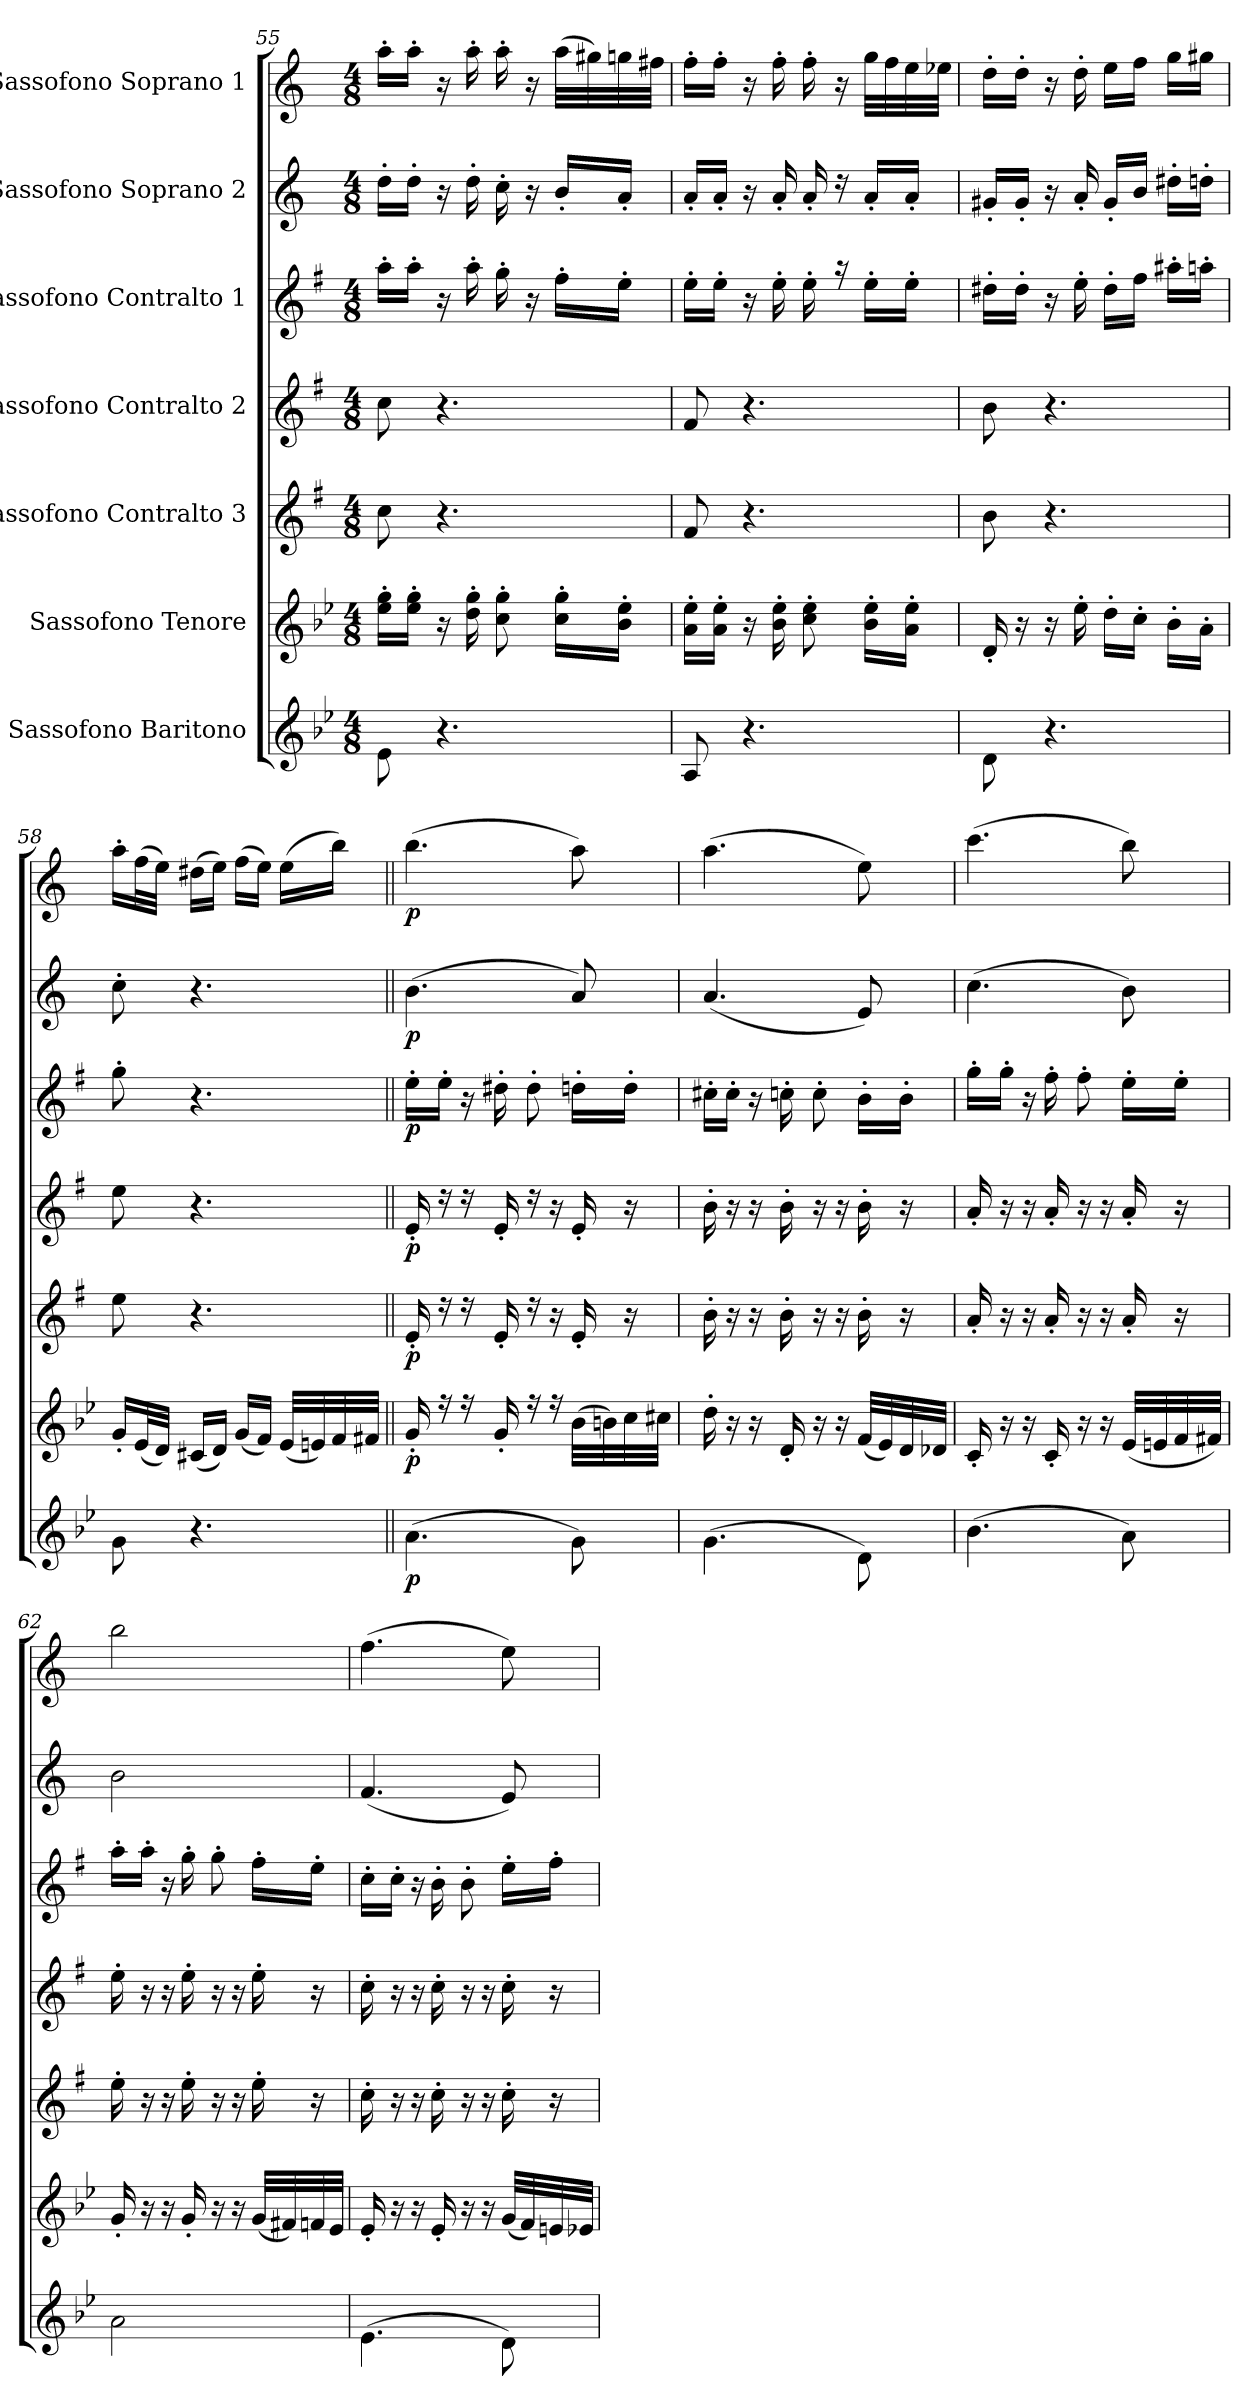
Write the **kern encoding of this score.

**kern	**dynam	**kern	**dynam	**kern	**dynam	**kern	**dynam	**kern	**dynam	**kern	**dynam	**kern	**dynam
*part7	*part7	*part6	*part6	*part5	*part5	*part4	*part4	*part3	*part3	*part2	*part2	*part1	*part1
*staff7	*staff7	*staff6	*staff6	*staff5	*staff5	*staff4	*staff4	*staff3	*staff3	*staff2	*staff2	*staff1	*staff1
*I"Sassofono Baritono	*	*I"Sassofono Tenore	*	*I"Sassofono Contralto 3	*	*I"Sassofono Contralto 2	*	*I"Sassofono Contralto 1	*	*I"Sassofono Soprano 2	*	*I"Sassofono Soprano 1	*
!!LO:PB:g=z
*clefG2	*	*clefG2	*	*clefG2	*	*clefG2	*	*clefG2	*	*clefG2	*	*clefG2	*
*ITrd12c21	*	*ITrd8c14	*	*ITrd5c9	*	*ITrd5c9	*	*ITrd5c9	*	*ITrd1c2	*	*ITrd1c2	*
*k[b-e-]	*	*k[b-e-]	*	*k[b-e-]	*	*k[b-e-]	*	*k[b-e-]	*	*k[b-e-]	*	*k[b-e-]	*
*M4/8	*	*M4/8	*	*M4/8	*	*M4/8	*	*M4/8	*	*M4/8	*	*M4/8	*
=55	=55	=55	=55	=55	=55	=55	=55	=55	=55	=55	=55	=55	=55
8E-\	.	16e-\' 16g\'LL	.	8e-\	.	8e-\	.	16cc'\LL	.	16cc'\LL	.	16gg'\LL	.
.	.	16e-\' 16g\'JJ	.	.	.	.	.	16cc'\JJ	.	16cc'\JJ	.	16gg'\JJ	.
4.r	.	16r	.	4.r	.	4.r	.	16r	.	16r	.	16r	.
.	.	16d\' 16g\'	.	.	.	.	.	16cc'\	.	16cc'\	.	16gg'\	.
.	.	8c\' 8g\'	.	.	.	.	.	16b-'\	.	16b-'\	.	16gg'\	.
.	.	.	.	.	.	.	.	16r	.	16r	.	16r	.
.	.	16c\' 16g\'LL	.	.	.	.	.	16a'\LL	.	16a'/LL	.	(>32gg\LLL	.
.	.	.	.	.	.	.	.	.	.	.	.	32ff#X\)	.
.	.	16B-\' 16e-\'JJ	.	.	.	.	.	16g'\JJ	.	16g'/JJ	.	32ffn\	.
.	.	.	.	.	.	.	.	.	.	.	.	32een\JJJ	.
=56	=56	=56	=56	=56	=56	=56	=56	=56	=56	=56	=56	=56	=56
8AA/	.	16A\' 16e-\'LL	.	8A/	.	8A/	.	16g'\LL	.	16g'/LL	.	16ee-'\LL	.
.	.	16A\' 16e-\'JJ	.	.	.	.	.	16g'\JJ	.	16g'/JJ	.	16ee-'\JJ	.
4.r	.	16r	.	4.r	.	4.r	.	16r	.	16r	.	16r	.
.	.	16B-\' 16e-\'	.	.	.	.	.	16g'\	.	16g'/	.	16ee-'\	.
.	.	8c\' 8e-\'	.	.	.	.	.	16g'\	.	16g'/	.	16ee-'\	.
.	.	.	.	.	.	.	.	16raa	.	16rdd	.	16r	.
.	.	16B-\' 16e-\'LL	.	.	.	.	.	16g'\LL	.	16g'/LL	.	32ff\LLL	.
.	.	.	.	.	.	.	.	.	.	.	.	32ee-\	.
.	.	16A\' 16e-\'JJ	.	.	.	.	.	16g'\JJ	.	16g'/JJ	.	32dd\	.
.	.	.	.	.	.	.	.	.	.	.	.	32dd-X\JJJ	.
=57	=57	=57	=57	=57	=57	=57	=57	=57	=57	=57	=57	=57	=57
8D\	.	16D'/	.	8d\	.	8d\	.	16f#X'\LL	.	16f#X'/LL	.	16cc'\LL	.
.	.	16r	.	.	.	.	.	16f#'\JJ	.	16f#'/JJ	.	16cc'\JJ	.
4.r	.	16r	.	4.r	.	4.r	.	16r	.	16r	.	16r	.
.	.	16e-'\	.	.	.	.	.	16g'\	.	16g'/	.	16cc'\	.
.	.	16d'\LL	.	.	.	.	.	16f#'\LL	.	16f#'/LL	.	16dd\LL	.
.	.	16c'\JJ	.	.	.	.	.	16a\JJ	.	16a/JJ	.	16ee-\JJ	.
.	.	16B-'\LL	.	.	.	.	.	16cc#X'\LL	.	16cc#X'\LL	.	16ff\LL	.
.	.	16A'\JJ	.	.	.	.	.	16ccn'\JJ	.	16ccn'\JJ	.	16ff#X\JJ	.
=58	=58	=58	=58	=58	=58	=58	=58	=58	=58	=58	=58	=58	=58
8G\	.	16G'/LL	.	8g\	.	8g\	.	8b-'\	.	8b-'\	.	16gg'\LL	.
.	.	(32E-/L	.	.	.	.	.	.	.	.	.	(>32ee-\L	.
.	.	32D/JJJ)	.	.	.	.	.	.	.	.	.	32dd\JJJ)	.
4.r	.	(16C#X/LL	.	4.r	.	4.r	.	4.r	.	4.r	.	(>16cc#X\LL	.
.	.	16D/JJ)	.	.	.	.	.	.	.	.	.	16dd\JJ)	.
.	.	(16G/LL	.	.	.	.	.	.	.	.	.	(>16ee-\LL	.
.	.	16F/JJ)	.	.	.	.	.	.	.	.	.	16dd\JJ)	.
.	.	(32E-/LLL	.	.	.	.	.	.	.	.	.	(>16dd\LL	.
.	.	32En/)	.	.	.	.	.	.	.	.	.	.	.
.	.	32F/	.	.	.	.	.	.	.	.	.	16aa\JJ)	.
.	.	32F#X/JJJ	.	.	.	.	.	.	.	.	.	.	.
!!LO:PB:g=z
=59||	=59||	=59||	=59||	=59||	=59||	=59||	=59||	=59||	=59||	=59||	=59||	=59||	=59||
!	!LO:DY:b	!	!LO:DY:b	!	!LO:DY:b	!	!LO:DY:b	!	!LO:DY:b	!	!LO:DY:b	!	!LO:DY:b
(>4.A\	p	16G'/	p	16G'/	p	16G'/	p	16g'\LL	p	(>4.a\	p	(>4.aa\	p
.	.	16rff	.	16rdd	.	16rdd	.	16g'\JJ	.	.	.	.	.
.	.	16rff	.	16rdd	.	16rdd	.	16r	.	.	.	.	.
.	.	16G'/	.	16G'/	.	16G'/	.	16f#X'\	.	.	.	.	.
.	.	16rff	.	16rdd	.	16rdd	.	8f#'\	.	.	.	.	.
.	.	16rff	.	16r	.	16r	.	.	.	.	.	.	.
8G\)	.	(>32B-\LLL	.	16G'/	.	16G'/	.	16fn'\LL	.	8g/)	.	8gg\)	.
.	.	32Bn\)	.	.	.	.	.	.	.	.	.	.	.
.	.	32c\	.	16r	.	16r	.	16f'\JJ	.	.	.	.	.
.	.	32c#X\JJJ	.	.	.	.	.	.	.	.	.	.	.
=60	=60	=60	=60	=60	=60	=60	=60	=60	=60	=60	=60	=60	=60
(>4.G\	.	16d'\	.	16d'\	.	16d'\	.	16en'\LL	.	(4.g/	.	(>4.gg\	.
.	.	16r	.	16r	.	16r	.	16e'\JJ	.	.	.	.	.
.	.	16r	.	16r	.	16r	.	16r	.	.	.	.	.
.	.	16D'/	.	16d'\	.	16d'\	.	16e-X'\	.	.	.	.	.
.	.	16r	.	16r	.	16r	.	8e-'\	.	.	.	.	.
.	.	16r	.	16r	.	16r	.	.	.	.	.	.	.
8D\)	.	(32F/LLL	.	16d'\	.	16d'\	.	16d'\LL	.	8d/)	.	8dd\)	.
.	.	32E-/)	.	.	.	.	.	.	.	.	.	.	.
.	.	32D/	.	16r	.	16r	.	16d'\JJ	.	.	.	.	.
.	.	32D-X/JJJ	.	.	.	.	.	.	.	.	.	.	.
!!LO:PB:g=z
=61	=61	=61	=61	=61	=61	=61	=61	=61	=61	=61	=61	=61	=61
(>4.B-\	.	16C'/	.	16c'/	.	16c'/	.	16b-'\LL	.	(>4.b-\	.	(>4.bb-\	.
.	.	16r	.	16r	.	16r	.	16b-'\JJ	.	.	.	.	.
.	.	16r	.	16r	.	16r	.	16r	.	.	.	.	.
.	.	16C'/	.	16c'/	.	16c'/	.	16a'\	.	.	.	.	.
.	.	16r	.	16r	.	16r	.	8a'\	.	.	.	.	.
.	.	16r	.	16r	.	16r	.	.	.	.	.	.	.
8A\)	.	(32E-/LLL	.	16c'/	.	16c'/	.	16g'\LL	.	8a\)	.	8aa\)	.
.	.	32En/	.	.	.	.	.	.	.	.	.	.	.
.	.	32F/	.	16r	.	16r	.	16g'\JJ	.	.	.	.	.
.	.	32F#X/JJJ)	.	.	.	.	.	.	.	.	.	.	.
=62	=62	=62	=62	=62	=62	=62	=62	=62	=62	=62	=62	=62	=62
2A\	.	16G'/	.	16g'\	.	16g'\	.	16cc'\LL	.	2a\	.	2aa\	.
.	.	16r	.	16r	.	16r	.	16cc'\JJ	.	.	.	.	.
.	.	16r	.	16r	.	16r	.	16r	.	.	.	.	.
.	.	16G'/	.	16g'\	.	16g'\	.	16b-'\	.	.	.	.	.
.	.	16r	.	16r	.	16r	.	8b-'\	.	.	.	.	.
.	.	16r	.	16r	.	16r	.	.	.	.	.	.	.
.	.	(32G/LLL	.	16g'\	.	16g'\	.	16a'\LL	.	.	.	.	.
.	.	32F#X/)	.	.	.	.	.	.	.	.	.	.	.
.	.	32Fn/	.	16r	.	16r	.	16g'\JJ	.	.	.	.	.
.	.	32E-/JJJ	.	.	.	.	.	.	.	.	.	.	.
=63	=63	=63	=63	=63	=63	=63	=63	=63	=63	=63	=63	=63	=63
(>4.E-\	.	16E-'/	.	16e-'\	.	16e-'\	.	16e-'\LL	.	(4.e-/	.	(>4.ee-\	.
.	.	16r	.	16r	.	16r	.	16e-'\JJ	.	.	.	.	.
.	.	16r	.	16r	.	16r	.	16r	.	.	.	.	.
.	.	16E-'/	.	16e-'\	.	16e-'\	.	16d'\	.	.	.	.	.
.	.	16r	.	16r	.	16r	.	8d'\	.	.	.	.	.
.	.	16r	.	16r	.	16r	.	.	.	.	.	.	.
8D\)	.	(32G/LLL	.	16e-'\	.	16e-'\	.	16g'\LL	.	8d/)	.	8dd\)	.
.	.	32F/)	.	.	.	.	.	.	.	.	.	.	.
.	.	32En/	.	16r	.	16r	.	16a'\JJ	.	.	.	.	.
.	.	32E-X/JJJ	.	.	.	.	.	.	.	.	.	.	.
=	=	=	=	=	=	=	=	=	=	=	=	=	=
*-	*-	*-	*-	*-	*-	*-	*-	*-	*-	*-	*-	*-	*-
